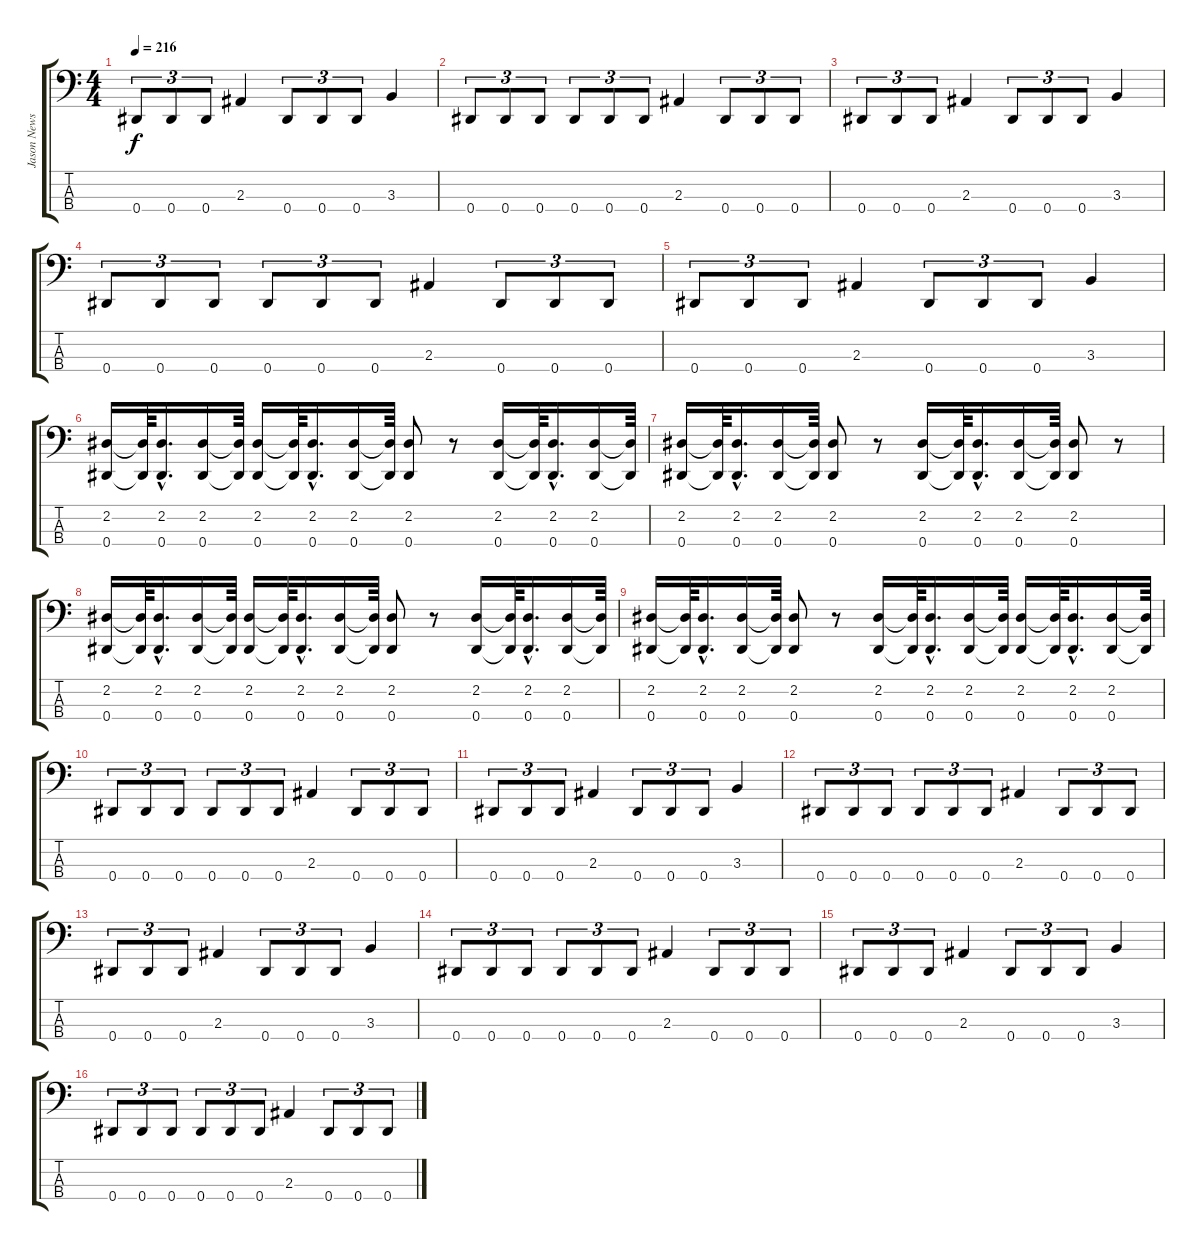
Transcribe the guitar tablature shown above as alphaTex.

\track ("Jason Newsted" "Jason News") {instrument acousticguitarnylon}
\staff {score tabs}
\tuning (Gb2 Db2 Ab1 Eb1) {hide}
\ts (4 4)
\tempo 216
\clef f4
\ks c
0.4.8{tu (3 2) dy f} 0.4.8{tu (3 2)} 0.4.8{tu (3 2)} 2.3.4 0.4.8{tu (3 2)} 0.4.8{tu (3 2)} 0.4.8{tu (3 2)} 3.3.4 |
0.4.8{tu (3 2)} 0.4.8{tu (3 2)} 0.4.8{tu (3 2)} 0.4.8{tu (3 2)} 0.4.8{tu (3 2)} 0.4.8{tu (3 2)} 2.3.4 0.4.8{tu (3 2)} 0.4.8{tu (3 2)} 0.4.8{tu (3 2)} |
0.4.8{tu (3 2)} 0.4.8{tu (3 2)} 0.4.8{tu (3 2)} 2.3.4 0.4.8{tu (3 2)} 0.4.8{tu (3 2)} 0.4.8{tu (3 2)} 3.3.4 |
0.4.8{tu (3 2)} 0.4.8{tu (3 2)} 0.4.8{tu (3 2)} 0.4.8{tu (3 2)} 0.4.8{tu (3 2)} 0.4.8{tu (3 2)} 2.3.4 0.4.8{tu (3 2)} 0.4.8{tu (3 2)} 0.4.8{tu (3 2)} |
0.4.8{tu (3 2)} 0.4.8{tu (3 2)} 0.4.8{tu (3 2)} 2.3.4 0.4.8{tu (3 2)} 0.4.8{tu (3 2)} 0.4.8{tu (3 2)} 3.3.4 |
(2.2 0.4).16 (2.2{t} 0.4{t}).64 (2.2{hac} 0.4{hac}).16{d} (2.2 0.4).16 (2.2{t} 0.4{t}).64 (2.2 0.4).16 (2.2{t} 0.4{t}).64 (2.2{hac} 0.4{hac}).16{d} (2.2 0.4).16 (2.2{t} 0.4{t}).64 (2.2 0.4).8 r.8 (2.2 0.4).16 (2.2{t} 0.4{t}).64 (2.2{hac} 0.4{hac}).16{d} (2.2 0.4).16 (2.2{t} 0.4{t}).64 |
(2.2 0.4).16 (2.2{t} 0.4{t}).64 (2.2{hac} 0.4{hac}).16{d} (2.2 0.4).16 (2.2{t} 0.4{t}).64 (2.2 0.4).8 r.8 (2.2 0.4).16 (2.2{t} 0.4{t}).64 (2.2{hac} 0.4{hac}).16{d} (2.2 0.4).16 (2.2{t} 0.4{t}).64 (2.2 0.4).8 r.8 |
(2.2 0.4).16 (2.2{t} 0.4{t}).64 (2.2{hac} 0.4{hac}).16{d} (2.2 0.4).16 (2.2{t} 0.4{t}).64 (2.2 0.4).16 (2.2{t} 0.4{t}).64 (2.2{hac} 0.4{hac}).16{d} (2.2 0.4).16 (2.2{t} 0.4{t}).64 (2.2 0.4).8 r.8 (2.2 0.4).16 (2.2{t} 0.4{t}).64 (2.2{hac} 0.4{hac}).16{d} (2.2 0.4).16 (2.2{t} 0.4{t}).64 |
(2.2 0.4).16 (2.2{t} 0.4{t}).64 (2.2{hac} 0.4{hac}).16{d} (2.2 0.4).16 (2.2{t} 0.4{t}).64 (2.2 0.4).8 r.8 (2.2 0.4).16 (2.2{t} 0.4{t}).64 (2.2{hac} 0.4{hac}).16{d} (2.2 0.4).16 (2.2{t} 0.4{t}).64 (2.2 0.4).16 (2.2{t} 0.4{t}).64 (2.2{hac} 0.4{hac}).16{d} (2.2 0.4).16 (2.2{t} 0.4{t}).64 |
0.4.8{tu (3 2)} 0.4.8{tu (3 2)} 0.4.8{tu (3 2)} 0.4.8{tu (3 2)} 0.4.8{tu (3 2)} 0.4.8{tu (3 2)} 2.3.4 0.4.8{tu (3 2)} 0.4.8{tu (3 2)} 0.4.8{tu (3 2)} |
0.4.8{tu (3 2)} 0.4.8{tu (3 2)} 0.4.8{tu (3 2)} 2.3.4 0.4.8{tu (3 2)} 0.4.8{tu (3 2)} 0.4.8{tu (3 2)} 3.3.4 |
0.4.8{tu (3 2)} 0.4.8{tu (3 2)} 0.4.8{tu (3 2)} 0.4.8{tu (3 2)} 0.4.8{tu (3 2)} 0.4.8{tu (3 2)} 2.3.4 0.4.8{tu (3 2)} 0.4.8{tu (3 2)} 0.4.8{tu (3 2)} |
0.4.8{tu (3 2)} 0.4.8{tu (3 2)} 0.4.8{tu (3 2)} 2.3.4 0.4.8{tu (3 2)} 0.4.8{tu (3 2)} 0.4.8{tu (3 2)} 3.3.4 |
0.4.8{tu (3 2)} 0.4.8{tu (3 2)} 0.4.8{tu (3 2)} 0.4.8{tu (3 2)} 0.4.8{tu (3 2)} 0.4.8{tu (3 2)} 2.3.4 0.4.8{tu (3 2)} 0.4.8{tu (3 2)} 0.4.8{tu (3 2)} |
0.4.8{tu (3 2)} 0.4.8{tu (3 2)} 0.4.8{tu (3 2)} 2.3.4 0.4.8{tu (3 2)} 0.4.8{tu (3 2)} 0.4.8{tu (3 2)} 3.3.4 |
0.4.8{tu (3 2)} 0.4.8{tu (3 2)} 0.4.8{tu (3 2)} 0.4.8{tu (3 2)} 0.4.8{tu (3 2)} 0.4.8{tu (3 2)} 2.3.4 0.4.8{tu (3 2)} 0.4.8{tu (3 2)} 0.4.8{tu (3 2)}
